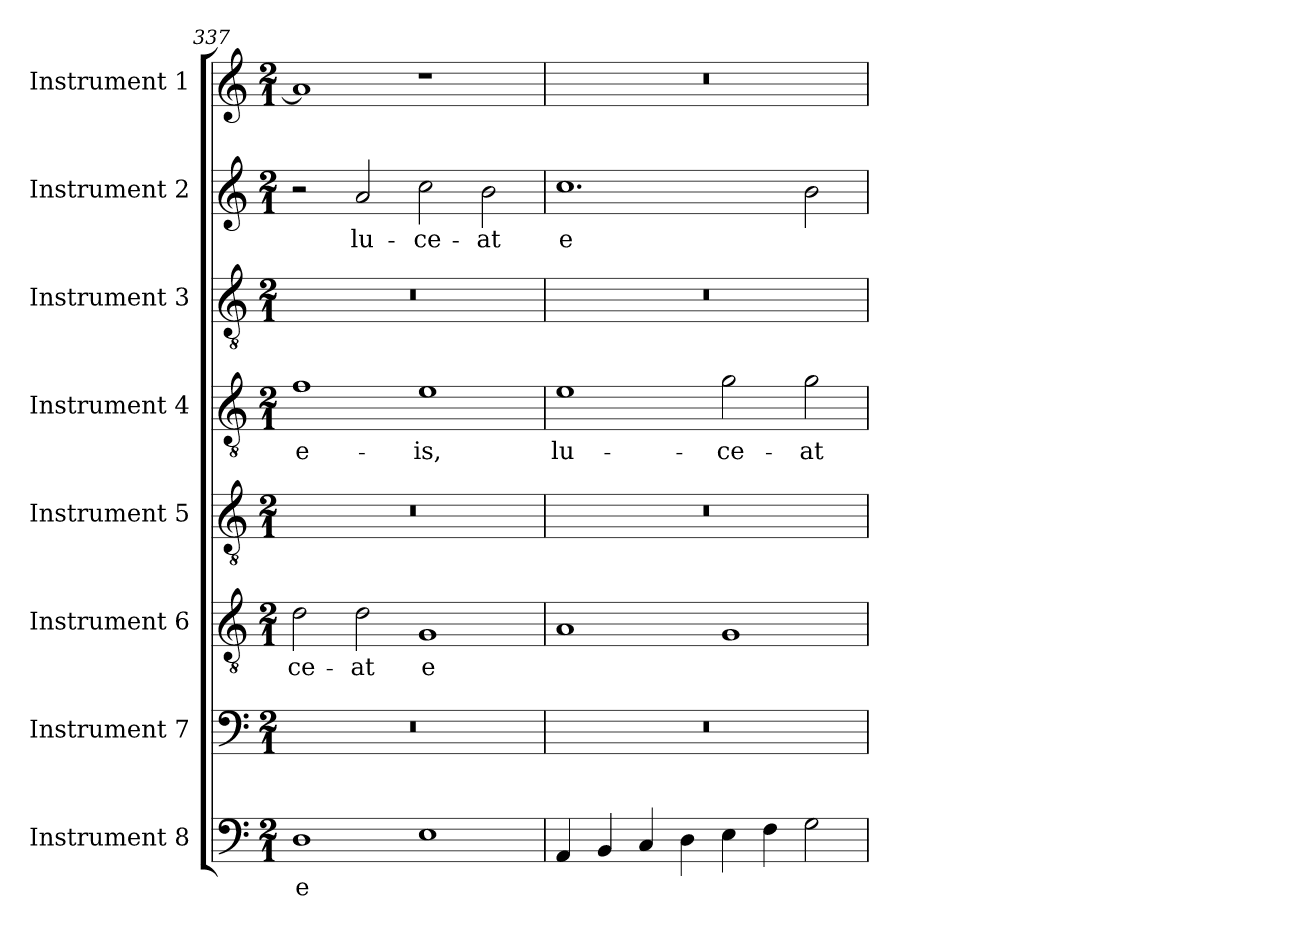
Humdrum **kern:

**kern	**text	**kern	**kern	**text	**kern	**kern	**text	**kern	**kern	**text	**kern	**text
*part8	*part8	*part7	*part6	*part6	*part5	*part4	*part4	*part3	*part2	*part2	*part1	*part1
*staff8	*staff8	*staff7	*staff6	*staff6	*staff5	*staff4	*staff4	*staff3	*staff2	*staff2	*staff1	*staff1
*I"Instrument 8	*	*I"Instrument 7	*I"Instrument 6	*	*I"Instrument 5	*I"Instrument 4	*	*I"Instrument 3	*I"Instrument 2	*	*I"Instrument 1	*
*clefF4	*	*clefF4	*clefGv2	*	*clefGv2	*clefGv2	*	*clefGv2	*clefG2	*	*clefG2	*
*k[]	*	*k[]	*k[]	*	*k[]	*k[]	*	*k[]	*k[]	*	*k[]	*
*C:	*	*C:	*C:	*	*C:	*C:	*	*C:	*C:	*	*C:	*
*M2/1	*	*M2/1	*M2/1	*	*M2/1	*M2/1	*	*M2/1	*M2/1	*	*M2/1	*
=337	=337	=337	=337	=337	=337	=337	=337	=337	=337	=337	=337	=337
!	!LO:LY:b:cj	!	!	!LO:LY:b:cj	!	!	!LO:LY:b:cj	!	!	!	!	!LO:LY:b:cj
1D	e-	0r	2d\	-ce-	0r	1f	e-	0r	2r	.	1a]	.
!	!	!	!	!LO:LY:b:cj	!	!	!	!	!	!LO:LY:b:cj	!	!
.	.	.	2d\	-at	.	.	.	.	2a/	lu-	.	.
!	!LO:LY:b:cj	!	!	!LO:LY:b:cj	!	!	!LO:LY:b:cj	!	!	!LO:LY:b:cj	!	!
1E	--	.	1G	e-	.	1e	-is,	.	2cc\	-ce-	1r	.
!	!	!	!	!	!	!	!	!	!	!LO:LY:b:cj	!	!
.	.	.	.	.	.	.	.	.	2b\	-at	.	.
=338	=338	=338	=338	=338	=338	=338	=338	=338	=338	=338	=338	=338
!	!LO:LY:b:cj	!	!	!LO:LY:b:cj	!	!	!LO:LY:b:cj	!	!	!LO:LY:b:cj	!	!
4AA/	--	0r	1A	--	0r	1e	lu-	0r	1.cc	e-	0r	.
!	!LO:LY:b:cj	!	!	!	!	!	!	!	!	!	!	!
4BB/	--	.	.	.	.	.	.	.	.	.	.	.
!	!LO:LY:b:cj	!	!	!	!	!	!	!	!	!	!	!
4C/	--	.	.	.	.	.	.	.	.	.	.	.
!	!LO:LY:b:cj	!	!	!	!	!	!	!	!	!	!	!
4D\	--	.	.	.	.	.	.	.	.	.	.	.
!	!LO:LY:b:cj	!	!	!LO:LY:b:cj	!	!	!LO:LY:b:cj	!	!	!	!	!
4E\	--	.	1G	--	.	2g\	-ce-	.	.	.	.	.
!	!LO:LY:b:cj	!	!	!	!	!	!	!	!	!	!	!
4F\	--	.	.	.	.	.	.	.	.	.	.	.
!	!LO:LY:b:cj	!	!	!	!	!	!LO:LY:b:cj	!	!	!LO:LY:b:cj	!	!
2G\	--	.	.	.	.	2g\	-at	.	2b\	--	.	.
=	=	=	=	=	=	=	=	=	=	=	=	=
*-	*-	*-	*-	*-	*-	*-	*-	*-	*-	*-	*-	*-
